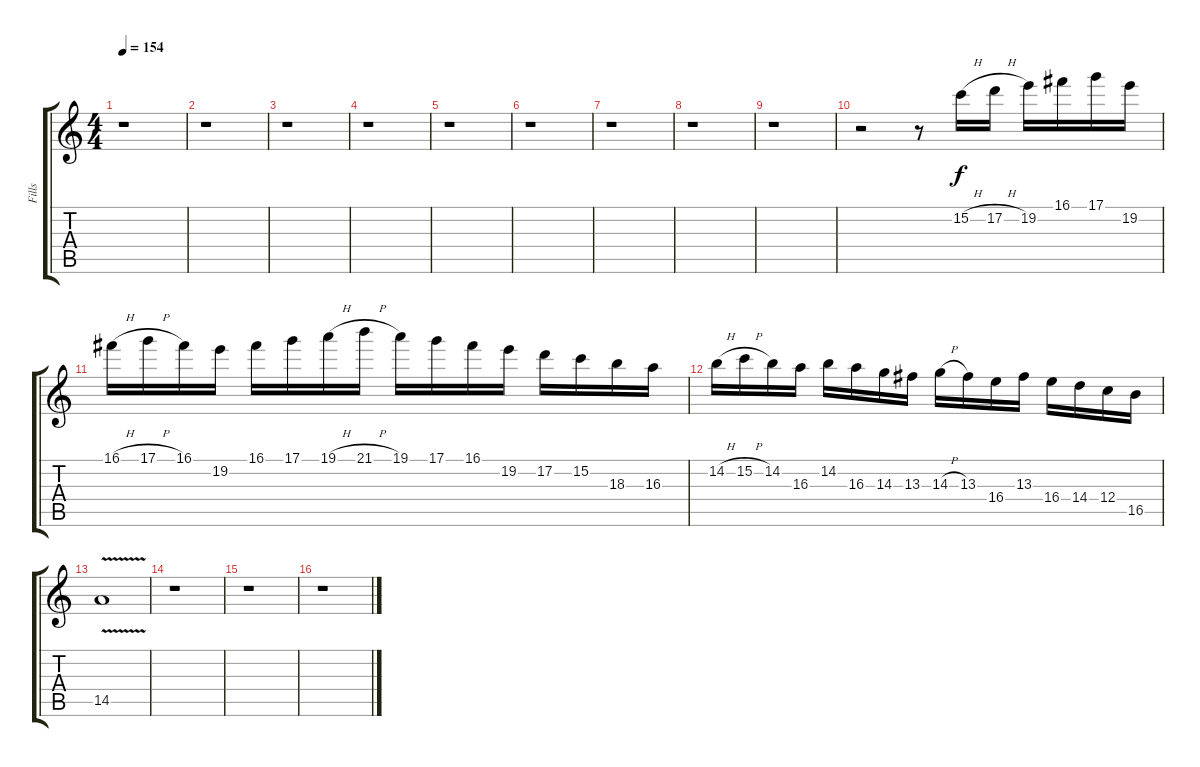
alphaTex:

\track ("Fills" "Fills") {instrument distortionguitar}
\staff {score tabs}
\tuning (D4 A3 F3 C3 G2 D2) {hide}
\ts (4 4)
\tempo 154
\clef g2
\ks c
r.1{dy f} |
r.1 |
r.1 |
r.1 |
r.1 |
r.1 |
r.1 |
r.1 |
r.1 |
r.2 r.8 15.2{h}.16 17.2{h}.16 19.2.16 16.1.16 17.1.16 19.2.16 |
16.1{h}.16 17.1{h}.16 16.1.16 19.2.16 16.1.16 17.1.16 19.1{h}.16 21.1{h}.16 19.1.16 17.1.16 16.1.16 19.2.16 17.2.16 15.2.16 18.3.16 16.3.16 |
14.2{h}.16 15.2{h}.16 14.2.16 16.3.16 14.2.16 16.3.16 14.3.16 13.3.16 14.3{h}.16 13.3.16 16.4.16 13.3.16 16.4.16 14.4.16 12.4.16 16.5.16 |
14.5{v}.1 |
r.1 |
r.1 |
r.1
